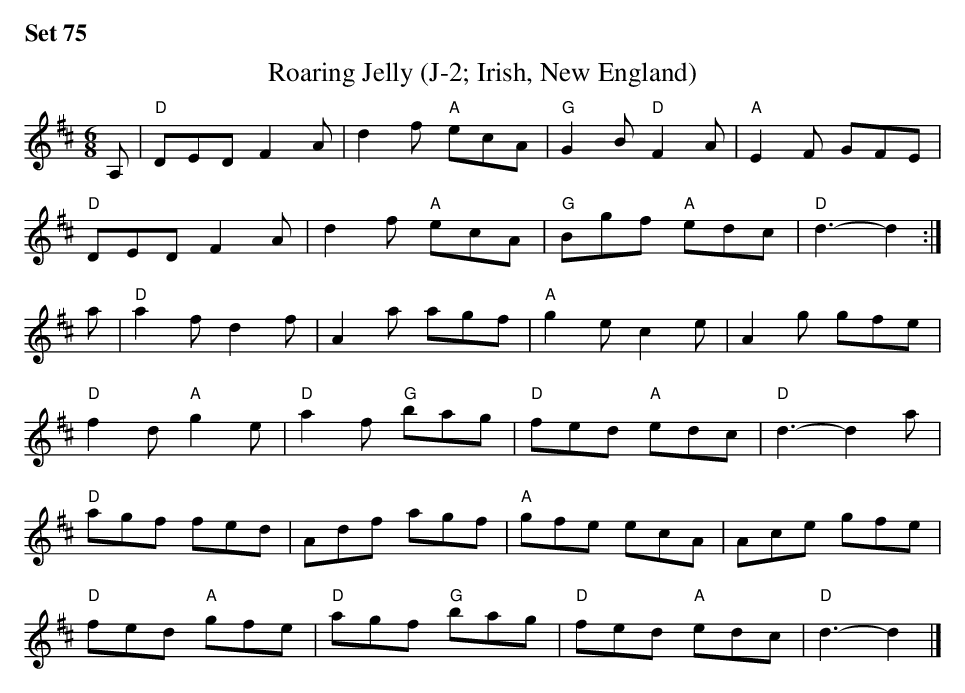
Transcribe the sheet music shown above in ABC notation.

X:1
T: Roaring Jelly (J-2; Irish, New England)
M: 6/8
K: D
A,| "D"DED F2A| d2f "A"ecA| "G"G2B "D"F2A| "A"E2F GFE|
    "D"DED F2A| d2f "A"ecA| "G"Bgf "A"edc| "D"d3- d2 :|
\
a| "D"a2f d2f| A2a agf| "A"g2e c2e| A2g gfe|
   "D"f2 d "A"g2 e| "D"a2 f "G"bag| "D"fed "A"edc| "D"d3- d2 a|
   "D"agf fed| Adf agf| "A"gfe ecA| Ace gfe|
   "D"fed "A"gfe| "D"agf "G"bag| "D"fed "A"edc| "D"d3- d2 |]
